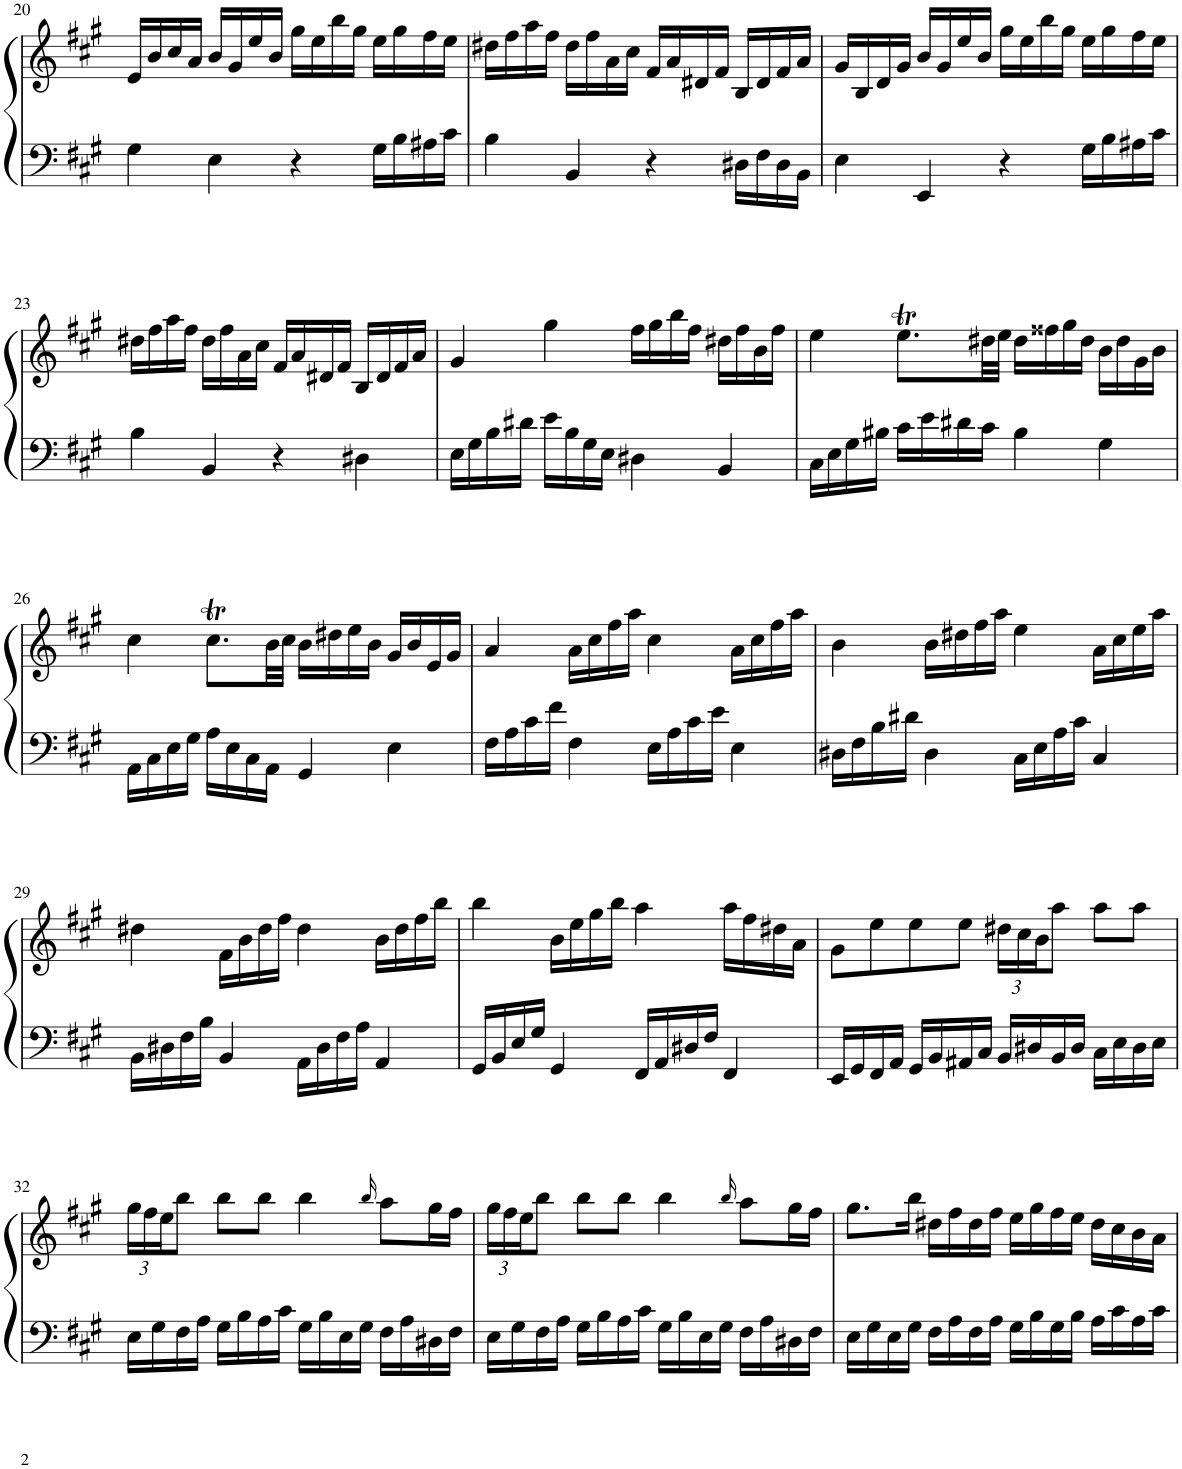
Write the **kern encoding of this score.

**kern	**kern
*part1	*part1
*staff2	*staff1
*I"Piano	*
*I'Pno.	*
!!LO:PB:g=z
*clefF4	*clefG2
*k[f#c#g#]	*k[f#c#g#]
*M4/4	*M4/4
*met(c)	*met(c)
=20	=20
4G#\	16e/LL
.	16b/
.	16cc#/
.	16a/JJ
4E\	16b/LL
.	16g#/
.	16ee/
.	16b/JJ
4r	16gg#\LL
.	16ee\
.	16bb\
.	16gg#\JJ
16G#\LL	16ee\LL
16B\	16gg#\
16A#X\	16ff#\
16c#\JJ	16ee\JJ
=21	=21
4B\	16dd#X\LL
.	16ff#\
.	16aa\
.	16ff#\JJ
4BB/	16dd#\LL
.	16ff#\
.	16a\
.	16cc#\JJ
4r	16f#/LL
.	16a/
.	16d#X/
.	16f#/JJ
16D#X\LL	16B/LL
16F#\	16d#/
16D#\	16f#/
16BB\JJ	16a/JJ
=22	=22
4E\	16g#/LL
.	16B/
.	16d/
.	16g#/JJ
4EE/	16b/LL
.	16g#/
.	16ee/
.	16b/JJ
4r	16gg#\LL
.	16ee\
.	16bb\
.	16gg#\JJ
16G#\LL	16ee\LL
16B\	16gg#\
16A#X\	16ff#\
16c#\JJ	16ee\JJ
!!LO:LB:g=z
=23	=23
4B\	16dd#X\LL
.	16ff#\
.	16aa\
.	16ff#\JJ
4BB/	16dd#\LL
.	16ff#\
.	16a\
.	16cc#\JJ
4r	16f#/LL
.	16a/
.	16d#X/
.	16f#/JJ
4D#X\	16B/LL
.	16d#/
.	16f#/
.	16a/JJ
=24	=24
16E\LL	4g#/
16G#\	.
16B\	.
16d#X\JJ	.
16e\LL	4gg#\
16B\	.
16G#\	.
16E\JJ	.
4D#X\	16ff#\LL
.	16gg#\
.	16bb\
.	16ff#\JJ
4BB/	16dd#X\LL
.	16ff#\
.	16b\
.	16ff#\JJ
=25	=25
16C#\LL	4ee\
16E\	.
16G#\	.
16B#X\JJ	.
16c#\LL	8.eeT\L
16e\	.
16d#X\	.
16c#\JJ	32dd#X\LL
.	32ee\JJJ
4B#\	16dd#\LL
.	16ff##X\
.	16gg#\
.	16dd#\JJ
4G#\	16b\LL
.	16dd#\
.	16g#\
.	16b\JJ
!!LO:LB:g=z
=26	=26
16AA\LL	4cc#\
16C#\	.
16E\	.
16G#\JJ	.
16A\LL	8.cc#t\L
16E\	.
16C#\	.
16AA\JJ	32b\LL
.	32cc#\JJJ
4GG#/	16b\LL
.	16dd#X\
.	16ee\
.	16b\JJ
4E\	16g#/LL
.	16b/
.	16e/
.	16g#/JJ
=27	=27
16F#\LL	4a/
16A\	.
16c#\	.
16f#\JJ	.
4F#\	16a\LL
.	16cc#\
.	16ff#\
.	16aa\JJ
16E\LL	4cc#\
16A\	.
16c#\	.
16e\JJ	.
4E\	16a\LL
.	16cc#\
.	16ff#\
.	16aa\JJ
=28	=28
16D#X\LL	4b\
16F#\	.
16B\	.
16d#X\JJ	.
4D#\	16b\LL
.	16dd#X\
.	16ff#\
.	16aa\JJ
16C#\LL	4ee\
16E\	.
16A\	.
16c#\JJ	.
4C#/	16a\LL
.	16cc#\
.	16ee\
.	16aa\JJ
!!LO:LB:g=z
=29	=29
16BB\LL	4dd#X\
16D#X\	.
16F#\	.
16B\JJ	.
4BB/	16f#\LL
.	16b\
.	16dd#\
.	16ff#\JJ
16AA\LL	4dd#\
16D#\	.
16F#\	.
16A\JJ	.
4AA/	16b\LL
.	16dd#\
.	16ff#\
.	16bb\JJ
=30	=30
16GG#/LL	4bb\
16BB/	.
16E/	.
16G#/JJ	.
4GG#/	16b\LL
.	16ee\
.	16gg#\
.	16bb\JJ
16FF#/LL	4aa\
16AA/	.
16D#X/	.
16F#/JJ	.
4FF#/	16aa\LL
.	16ff#\
.	16dd#X\
.	16a\JJ
=31	=31
16EE/LL	8g#\L
16GG#/	.
16FF#/	8ee\
16AA/JJ	.
16GG#/LL	8ee\
16BB/	.
16AA#X/	8ee\J
16C#/JJ	.
*	*Xbrackettup
16BB/LL	24dd#X\LL
.	24cc#\
16D#X/	.
.	24b\J
16BB/	8aa\J
16D#/JJ	.
16C#\LL	8aa\L
16E\	.
16D#\	8aa\J
16E\JJ	.
!!LO:LB:g=z
=32	=32
16E\LL	24gg#\LL
.	24ff#\
16G#\	.
.	24ee\J
16F#\	8bb\J
16A\JJ	.
16G#\LL	8bb\L
16B\	.
16A\	8bb\J
16c#\JJ	.
16G#\LL	4bb\
16B\	.
16E\	.
16G#\JJ	.
.	16qbb/
16F#\LL	8aa\L
16A\	.
16D#X\	16gg#\L
16F#\JJ	16ff#\JJ
=33	=33
16E\LL	24gg#\LL
.	24ff#\
16G#\	.
.	24ee\J
16F#\	8bb\J
16A\JJ	.
16G#\LL	8bb\L
16B\	.
16A\	8bb\J
16c#\JJ	.
16G#\LL	4bb\
16B\	.
16E\	.
16G#\JJ	.
.	16qbb/
16F#\LL	8aa\L
16A\	.
16D#X\	16gg#\L
16F#\JJ	16ff#\JJ
=34	=34
16E\LL	8.gg#\L
16G#\	.
16E\	.
16G#\JJ	16bb\Jk
16F#\LL	16dd#X\LL
16A\	16ff#\
16F#\	16dd#\
16A\JJ	16ff#\JJ
16G#\LL	16ee\LL
16B\	16gg#\
16G#\	16ff#\
16B\JJ	16ee\JJ
16A\LL	16dd#\LL
16c#\	16cc#\
16A\	16b\
16c#\JJ	16a\JJ
=	=
*-	*-
